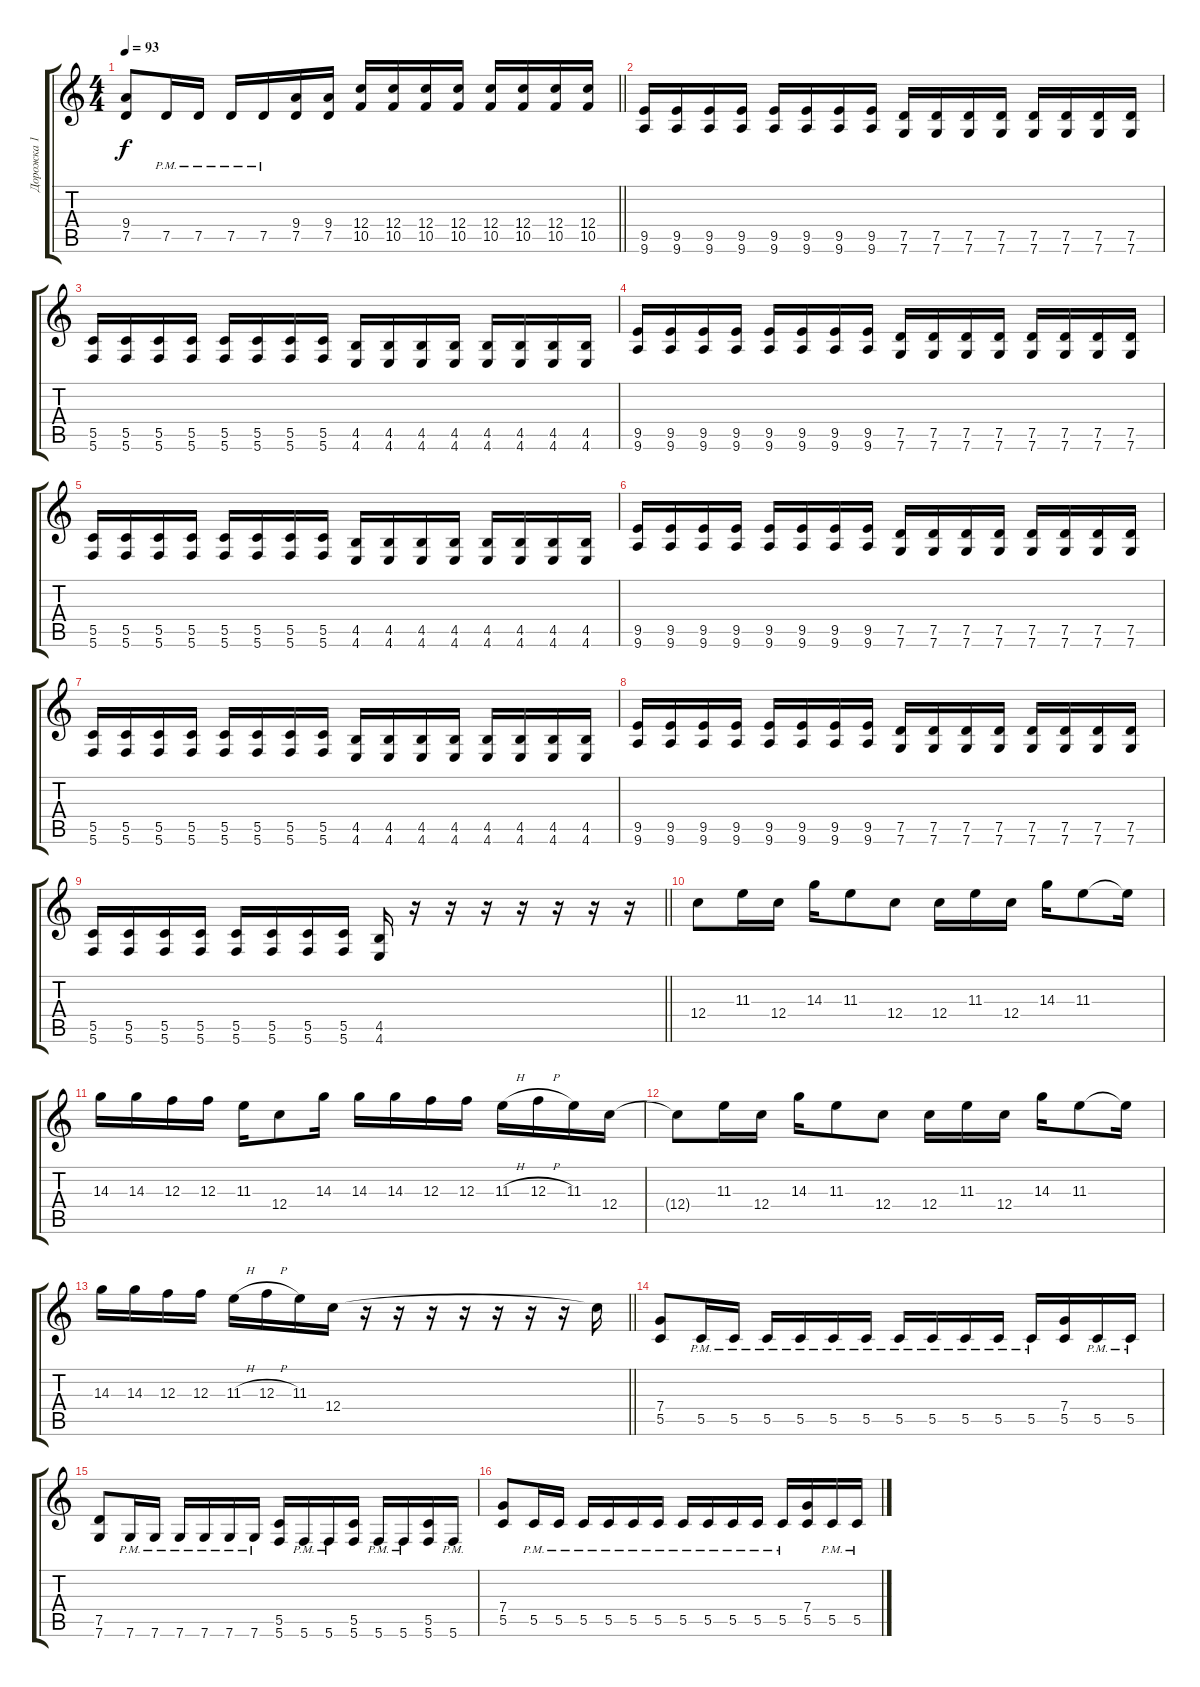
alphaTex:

\track ("Дорожка 1" "Дорожка 1") {instrument distortionguitar}
\staff {score tabs}
\tuning (D4 A3 F3 C3 G2 C2) {hide}
\ts (4 4)
\tempo 93
\clef g2
\barLineRight lightlight
\ks c
(9.4 7.5).8{dy f} 7.5{pm}.16 7.5{pm}.16 7.5{pm}.16 7.5{pm}.16 (9.4 7.5).16 (9.4 7.5).16 (12.4 10.5).16 (12.4 10.5).16 (12.4 10.5).16 (12.4 10.5).16 (12.4 10.5).16 (12.4 10.5).16 (12.4 10.5).16 (12.4 10.5).16 |
\section ("" "")
(9.5 9.6).16 (9.5 9.6).16 (9.5 9.6).16 (9.5 9.6).16 (9.5 9.6).16 (9.5 9.6).16 (9.5 9.6).16 (9.5 9.6).16 (7.5 7.6).16 (7.5 7.6).16 (7.5 7.6).16 (7.5 7.6).16 (7.5 7.6).16 (7.5 7.6).16 (7.5 7.6).16 (7.5 7.6).16 |
(5.5 5.6).16 (5.5 5.6).16 (5.5 5.6).16 (5.5 5.6).16 (5.5 5.6).16 (5.5 5.6).16 (5.5 5.6).16 (5.5 5.6).16 (4.5 4.6).16 (4.5 4.6).16 (4.5 4.6).16 (4.5 4.6).16 (4.5 4.6).16 (4.5 4.6).16 (4.5 4.6).16 (4.5 4.6).16 |
(9.5 9.6).16 (9.5 9.6).16 (9.5 9.6).16 (9.5 9.6).16 (9.5 9.6).16 (9.5 9.6).16 (9.5 9.6).16 (9.5 9.6).16 (7.5 7.6).16 (7.5 7.6).16 (7.5 7.6).16 (7.5 7.6).16 (7.5 7.6).16 (7.5 7.6).16 (7.5 7.6).16 (7.5 7.6).16 |
(5.5 5.6).16 (5.5 5.6).16 (5.5 5.6).16 (5.5 5.6).16 (5.5 5.6).16 (5.5 5.6).16 (5.5 5.6).16 (5.5 5.6).16 (4.5 4.6).16 (4.5 4.6).16 (4.5 4.6).16 (4.5 4.6).16 (4.5 4.6).16 (4.5 4.6).16 (4.5 4.6).16 (4.5 4.6).16 |
(9.5 9.6).16 (9.5 9.6).16 (9.5 9.6).16 (9.5 9.6).16 (9.5 9.6).16 (9.5 9.6).16 (9.5 9.6).16 (9.5 9.6).16 (7.5 7.6).16 (7.5 7.6).16 (7.5 7.6).16 (7.5 7.6).16 (7.5 7.6).16 (7.5 7.6).16 (7.5 7.6).16 (7.5 7.6).16 |
(5.5 5.6).16 (5.5 5.6).16 (5.5 5.6).16 (5.5 5.6).16 (5.5 5.6).16 (5.5 5.6).16 (5.5 5.6).16 (5.5 5.6).16 (4.5 4.6).16 (4.5 4.6).16 (4.5 4.6).16 (4.5 4.6).16 (4.5 4.6).16 (4.5 4.6).16 (4.5 4.6).16 (4.5 4.6).16 |
(9.5 9.6).16 (9.5 9.6).16 (9.5 9.6).16 (9.5 9.6).16 (9.5 9.6).16 (9.5 9.6).16 (9.5 9.6).16 (9.5 9.6).16 (7.5 7.6).16 (7.5 7.6).16 (7.5 7.6).16 (7.5 7.6).16 (7.5 7.6).16 (7.5 7.6).16 (7.5 7.6).16 (7.5 7.6).16 |
\barLineRight lightlight
(5.5 5.6).16 (5.5 5.6).16 (5.5 5.6).16 (5.5 5.6).16 (5.5 5.6).16 (5.5 5.6).16 (5.5 5.6).16 (5.5 5.6).16 (4.5 4.6).16 r.16 r.16 r.16 r.16 r.16 r.16 r.16 |
\section ("" "")
12.4.8 11.3.16 12.4.16 14.3.16 11.3.8 12.4.8 12.4.16 11.3.16 12.4.16 14.3.16 11.3.8 11.3{t}.16 |
14.3.16 14.3.16 12.3.16 12.3.16 11.3.16 12.4.8 14.3.16 14.3.16 14.3.16 12.3.16 12.3.16 11.3{h}.16 12.3{h}.16 11.3.16 12.4.16 |
12.4{t}.8 11.3.16 12.4.16 14.3.16 11.3.8 12.4.8 12.4.16 11.3.16 12.4.16 14.3.16 11.3.8 11.3{t}.16 |
\barLineRight lightlight
14.3.16 14.3.16 12.3.16 12.3.16 11.3{h}.16 12.3{h}.16 11.3.16 12.4.16 r.16 r.16 r.16 r.16 r.16 r.16 r.16 12.4{t}.16 |
\section ("" "")
(7.4 5.5).8 5.5{pm}.16 5.5{pm}.16 5.5{pm}.16 5.5{pm}.16 5.5{pm}.16 5.5{pm}.16 5.5{pm}.16 5.5{pm}.16 5.5{pm}.16 5.5{pm}.16 5.5{pm}.16 (7.4 5.5).16 5.5{pm}.16 5.5{pm}.16 |
(7.5 7.6).8 7.6{pm}.16 7.6{pm}.16 7.6{pm}.16 7.6{pm}.16 7.6{pm}.16 7.6{pm}.16 (5.5 5.6).16 5.6{pm}.16 5.6{pm}.16 (5.5 5.6).16 5.6{pm}.16 5.6{pm}.16 (5.5 5.6).16 5.6{pm}.16 |
(7.4 5.5).8 5.5{pm}.16 5.5{pm}.16 5.5{pm}.16 5.5{pm}.16 5.5{pm}.16 5.5{pm}.16 5.5{pm}.16 5.5{pm}.16 5.5{pm}.16 5.5{pm}.16 5.5{pm}.16 (7.4 5.5).16 5.5{pm}.16 5.5{pm}.16
